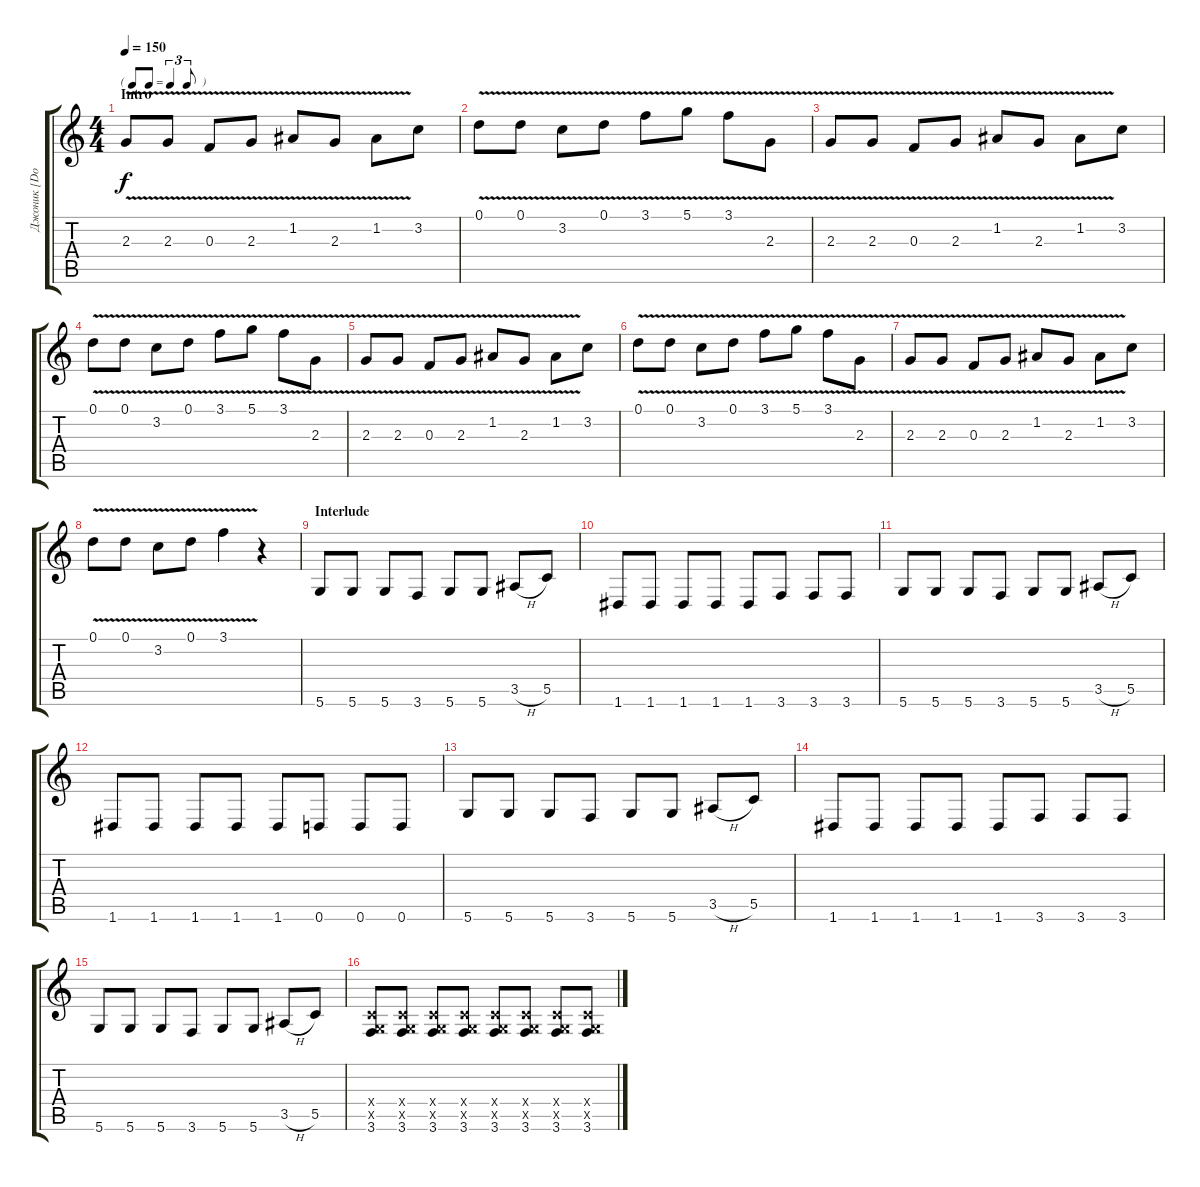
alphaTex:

\track ("Джоник [Doubled]" "Джоник [Do") {instrument distortionguitar}
\staff {score tabs}
\tuning (D4 A3 F3 C3 G2 D2) {hide}
\ts (4 4)
\tf triplet8th
\section ("" "Intro")
\tempo 150
\clef g2
\ks c
2.3{v}.8{dy f instrument distortionguitar} 2.3{v}.8 0.3{v}.8 2.3{v}.8 1.2{v}.8 2.3{v}.8 1.2{v}.8 3.2.8 |
0.1{v}.8 0.1{v}.8 3.2{v}.8 0.1{v}.8 3.1{v}.8 5.1{v}.8 3.1{v}.8 2.3{v}.8 |
2.3{v}.8 2.3{v}.8 0.3{v}.8 2.3{v}.8 1.2{v}.8 2.3{v}.8 1.2{v}.8 3.2.8 |
0.1{v}.8 0.1{v}.8 3.2{v}.8 0.1{v}.8 3.1{v}.8 5.1{v}.8 3.1{v}.8 2.3{v}.8 |
2.3{v}.8 2.3{v}.8 0.3{v}.8 2.3{v}.8 1.2{v}.8 2.3{v}.8 1.2{v}.8 3.2.8 |
0.1{v}.8 0.1{v}.8 3.2{v}.8 0.1{v}.8 3.1{v}.8 5.1{v}.8 3.1{v}.8 2.3{v}.8 |
2.3{v}.8 2.3{v}.8 0.3{v}.8 2.3{v}.8 1.2{v}.8 2.3{v}.8 1.2{v}.8 3.2.8 |
0.1{v}.8 0.1{v}.8 3.2{v}.8 0.1{v}.8 3.1{v}.4 r.4 |
\section ("" "Interlude")
5.6.8{volume 14} 5.6.8 5.6.8 3.6.8 5.6.8 5.6.8 3.5{h}.8 5.5.8 |
1.6.8 1.6.8 1.6.8 1.6.8 1.6.8 3.6.8 3.6.8 3.6.8 |
5.6.8 5.6.8 5.6.8 3.6.8 5.6.8 5.6.8 3.5{h}.8 5.5.8 |
1.6.8 1.6.8 1.6.8 1.6.8 1.6.8 0.6.8 0.6.8 0.6.8 |
5.6.8 5.6.8 5.6.8 3.6.8 5.6.8 5.6.8 3.5{h}.8 5.5.8 |
1.6.8 1.6.8 1.6.8 1.6.8 1.6.8 3.6.8 3.6.8 3.6.8 |
5.6.8 5.6.8 5.6.8 3.6.8 5.6.8 5.6.8 3.5{h}.8 5.5.8 |
(0.4{x} 0.5{x} 3.6).8 (0.4{x} 0.5{x} 3.6).8 (0.4{x} 0.5{x} 3.6).8 (0.4{x} 0.5{x} 3.6).8 (0.4{x} 0.5{x} 3.6).8 (0.4{x} 0.5{x} 3.6).8 (0.4{x} 0.5{x} 3.6).8 (0.4{x} 0.5{x} 3.6).8
